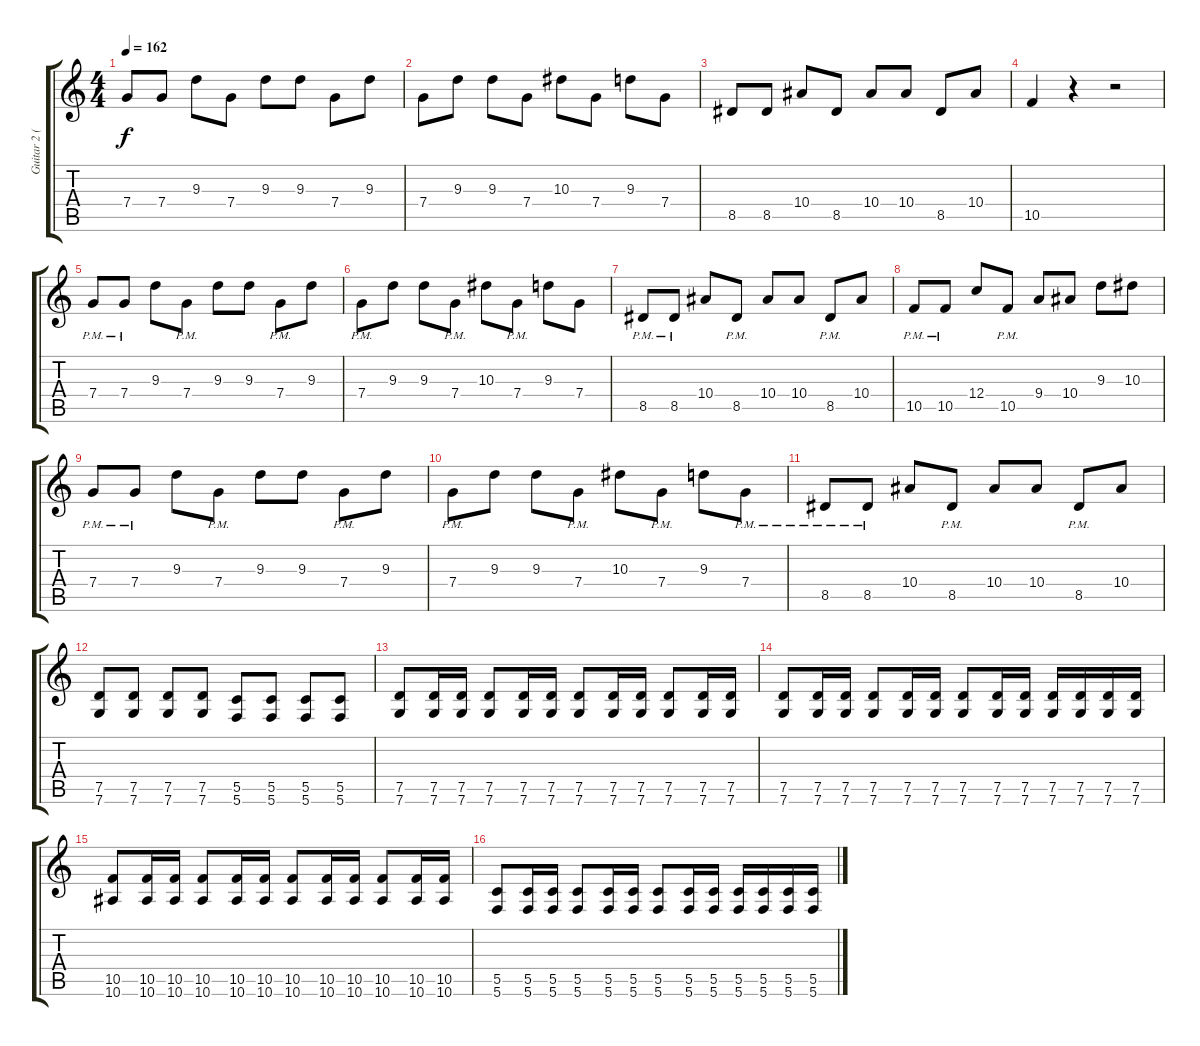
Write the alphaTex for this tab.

\track ("Guitar 2 (Distorted- Padget)" "Guitar 2 (") {instrument distortionguitar}
\staff {score tabs}
\tuning (D4 A3 F3 C3 G2 C2) {hide}
\ts (4 4)
\tempo 162
\clef g2
\ks c
7.4.8{dy f} 7.4.8 9.3.8 7.4.8 9.3.8 9.3.8 7.4.8 9.3.8 |
7.4.8 9.3.8 9.3.8 7.4.8 10.3.8 7.4.8 9.3.8 7.4.8 |
8.5.8 8.5.8 10.4.8 8.5.8 10.4.8 10.4.8 8.5.8 10.4.8 |
10.5.4 r.4 r.2 |
7.4{pm}.8{volume 12 instrument distortionguitar} 7.4{pm}.8 9.3.8 7.4{pm}.8 9.3.8 9.3.8 7.4{pm}.8 9.3.8 |
7.4{pm}.8 9.3.8 9.3.8 7.4{pm}.8 10.3.8 7.4{pm}.8 9.3.8 7.4.8 |
8.5{pm}.8 8.5{pm}.8 10.4.8 8.5{pm}.8 10.4.8 10.4.8 8.5{pm}.8 10.4.8 |
10.5{pm}.8 10.5{pm}.8 12.4.8 10.5{pm}.8 9.4.8 10.4.8 9.3.8 10.3.8 |
7.4{pm}.8 7.4{pm}.8 9.3.8 7.4{pm}.8 9.3.8 9.3.8 7.4{pm}.8 9.3.8 |
7.4{pm}.8 9.3.8 9.3.8 7.4{pm}.8 10.3.8 7.4{pm}.8 9.3.8 7.4{pm}.8 |
8.5{pm}.8 8.5{pm}.8 10.4.8 8.5{pm}.8 10.4.8 10.4.8 8.5{pm}.8 10.4.8 |
(7.5 7.6).8 (7.5 7.6).8 (7.5 7.6).8 (7.5 7.6).8 (5.5 5.6).8 (5.5 5.6).8 (5.5 5.6).8 (5.5 5.6).8 |
(7.5 7.6).8 (7.5 7.6).16 (7.5 7.6).16 (7.5 7.6).8 (7.5 7.6).16 (7.5 7.6).16 (7.5 7.6).8 (7.5 7.6).16 (7.5 7.6).16 (7.5 7.6).8 (7.5 7.6).16 (7.5 7.6).16 |
(7.5 7.6).8 (7.5 7.6).16 (7.5 7.6).16 (7.5 7.6).8 (7.5 7.6).16 (7.5 7.6).16 (7.5 7.6).8 (7.5 7.6).16 (7.5 7.6).16 (7.5 7.6).16 (7.5 7.6).16 (7.5 7.6).16 (7.5 7.6).16 |
(10.5 10.6).8 (10.5 10.6).16 (10.5 10.6).16 (10.5 10.6).8 (10.5 10.6).16 (10.5 10.6).16 (10.5 10.6).8 (10.5 10.6).16 (10.5 10.6).16 (10.5 10.6).8 (10.5 10.6).16 (10.5 10.6).16 |
(5.5 5.6).8 (5.5 5.6).16 (5.5 5.6).16 (5.5 5.6).8 (5.5 5.6).16 (5.5 5.6).16 (5.5 5.6).8 (5.5 5.6).16 (5.5 5.6).16 (5.5 5.6).16 (5.5 5.6).16 (5.5 5.6).16 (5.5 5.6).16
